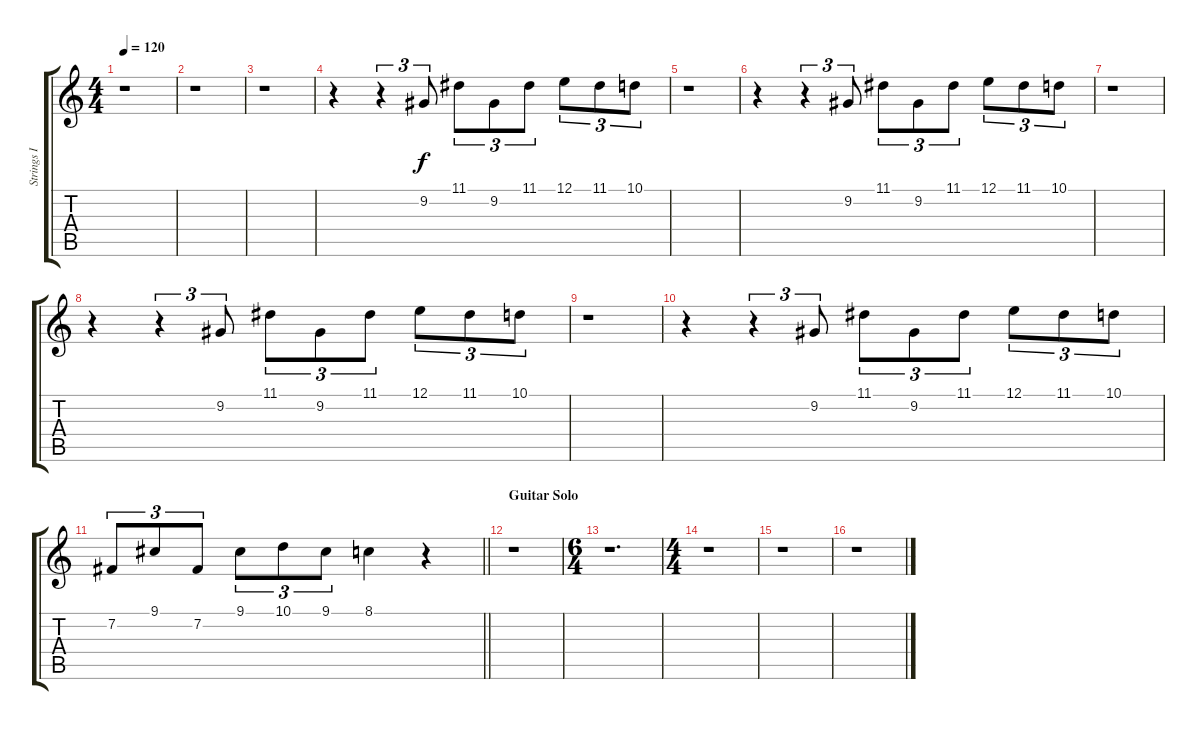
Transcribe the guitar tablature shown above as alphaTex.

\track ("Strings I" "Strings I") {instrument stringensemble1}
\staff {score tabs}
\tuning (E4 B3 G3 D3 A2 E2) {hide}
\ts (4 4)
\tempo 120
\clef g2
\ks c
r.1{dy f} |
r.1 |
r.1 |
r.4{balance 10} r.4{tu (3 2)} 9.2.8{tu (3 2)} 11.1.8{tu (3 2)} 9.2.8{tu (3 2)} 11.1.8{tu (3 2)} 12.1.8{tu (3 2)} 11.1.8{tu (3 2)} 10.1.8{tu (3 2)} |
r.1 |
r.4 r.4{tu (3 2)} 9.2.8{tu (3 2)} 11.1.8{tu (3 2)} 9.2.8{tu (3 2)} 11.1.8{tu (3 2)} 12.1.8{tu (3 2)} 11.1.8{tu (3 2)} 10.1.8{tu (3 2)} |
r.1 |
r.4 r.4{tu (3 2)} 9.2.8{tu (3 2)} 11.1.8{tu (3 2)} 9.2.8{tu (3 2)} 11.1.8{tu (3 2)} 12.1.8{tu (3 2)} 11.1.8{tu (3 2)} 10.1.8{tu (3 2)} |
r.1 |
r.4 r.4{tu (3 2)} 9.2.8{tu (3 2)} 11.1.8{tu (3 2)} 9.2.8{tu (3 2)} 11.1.8{tu (3 2)} 12.1.8{tu (3 2)} 11.1.8{tu (3 2)} 10.1.8{tu (3 2)} |
\barLineRight lightlight
7.2.8{tu (3 2)} 9.1.8{tu (3 2)} 7.2.8{tu (3 2)} 9.1.8{tu (3 2)} 10.1.8{tu (3 2)} 9.1.8{tu (3 2)} 8.1.4 r.4 |
\section ("" "Guitar Solo")
r.1 |
\ts (6 4)
r.1{d} |
\ts (4 4)
r.1 |
r.1 |
r.1
